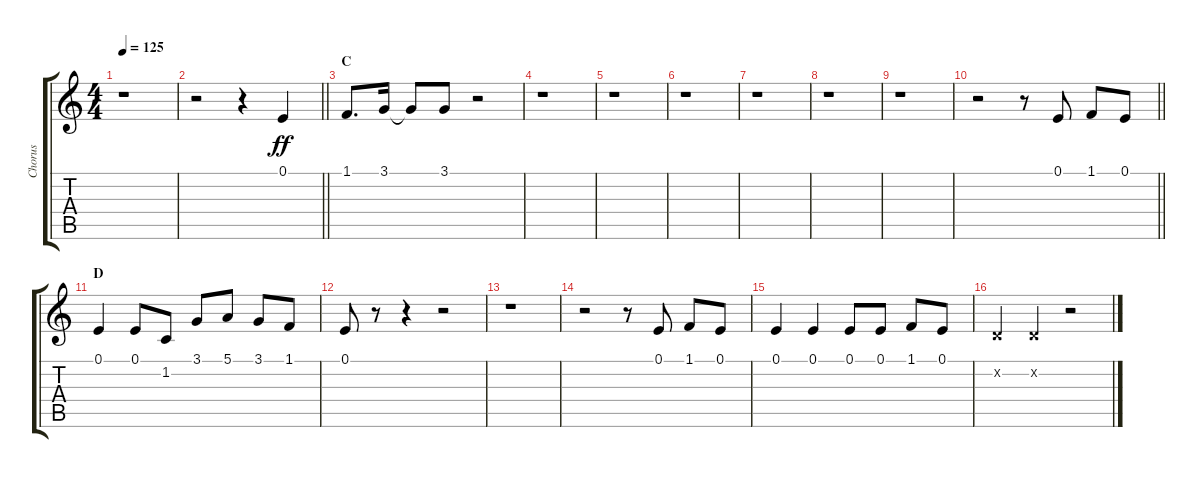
\track ("Chorus" "Chorus") {instrument voiceoohs}
\staff {score tabs}
\tuning (E4 B3 G3 D3 A2 E2) {hide}
\ts (4 4)
\tempo 125
\clef g2
\ks c
r.1{dy fff} |
\barLineRight lightlight
r.2 r.4 0.1.4{dy ff} |
\section ("" "C")
1.1.8{d} 3.1.16 3.1{t}.8 3.1.8 r.2 |
r.1 |
r.1 |
r.1 |
r.1 |
r.1 |
r.1 |
\barLineRight lightlight
r.2 r.8 0.1.8 1.1.8 0.1.8 |
\section ("" "D")
0.1.4 0.1.8 1.2.8 3.1.8 5.1.8 3.1.8 1.1.8 |
0.1.8 r.8 r.4 r.2 |
r.1 |
r.2 r.8 0.1.8 1.1.8 0.1.8 |
0.1.4 0.1.4 0.1.8 0.1.8 1.1.8 0.1.8 |
3.2{x}.4 3.2{x}.4 r.2
